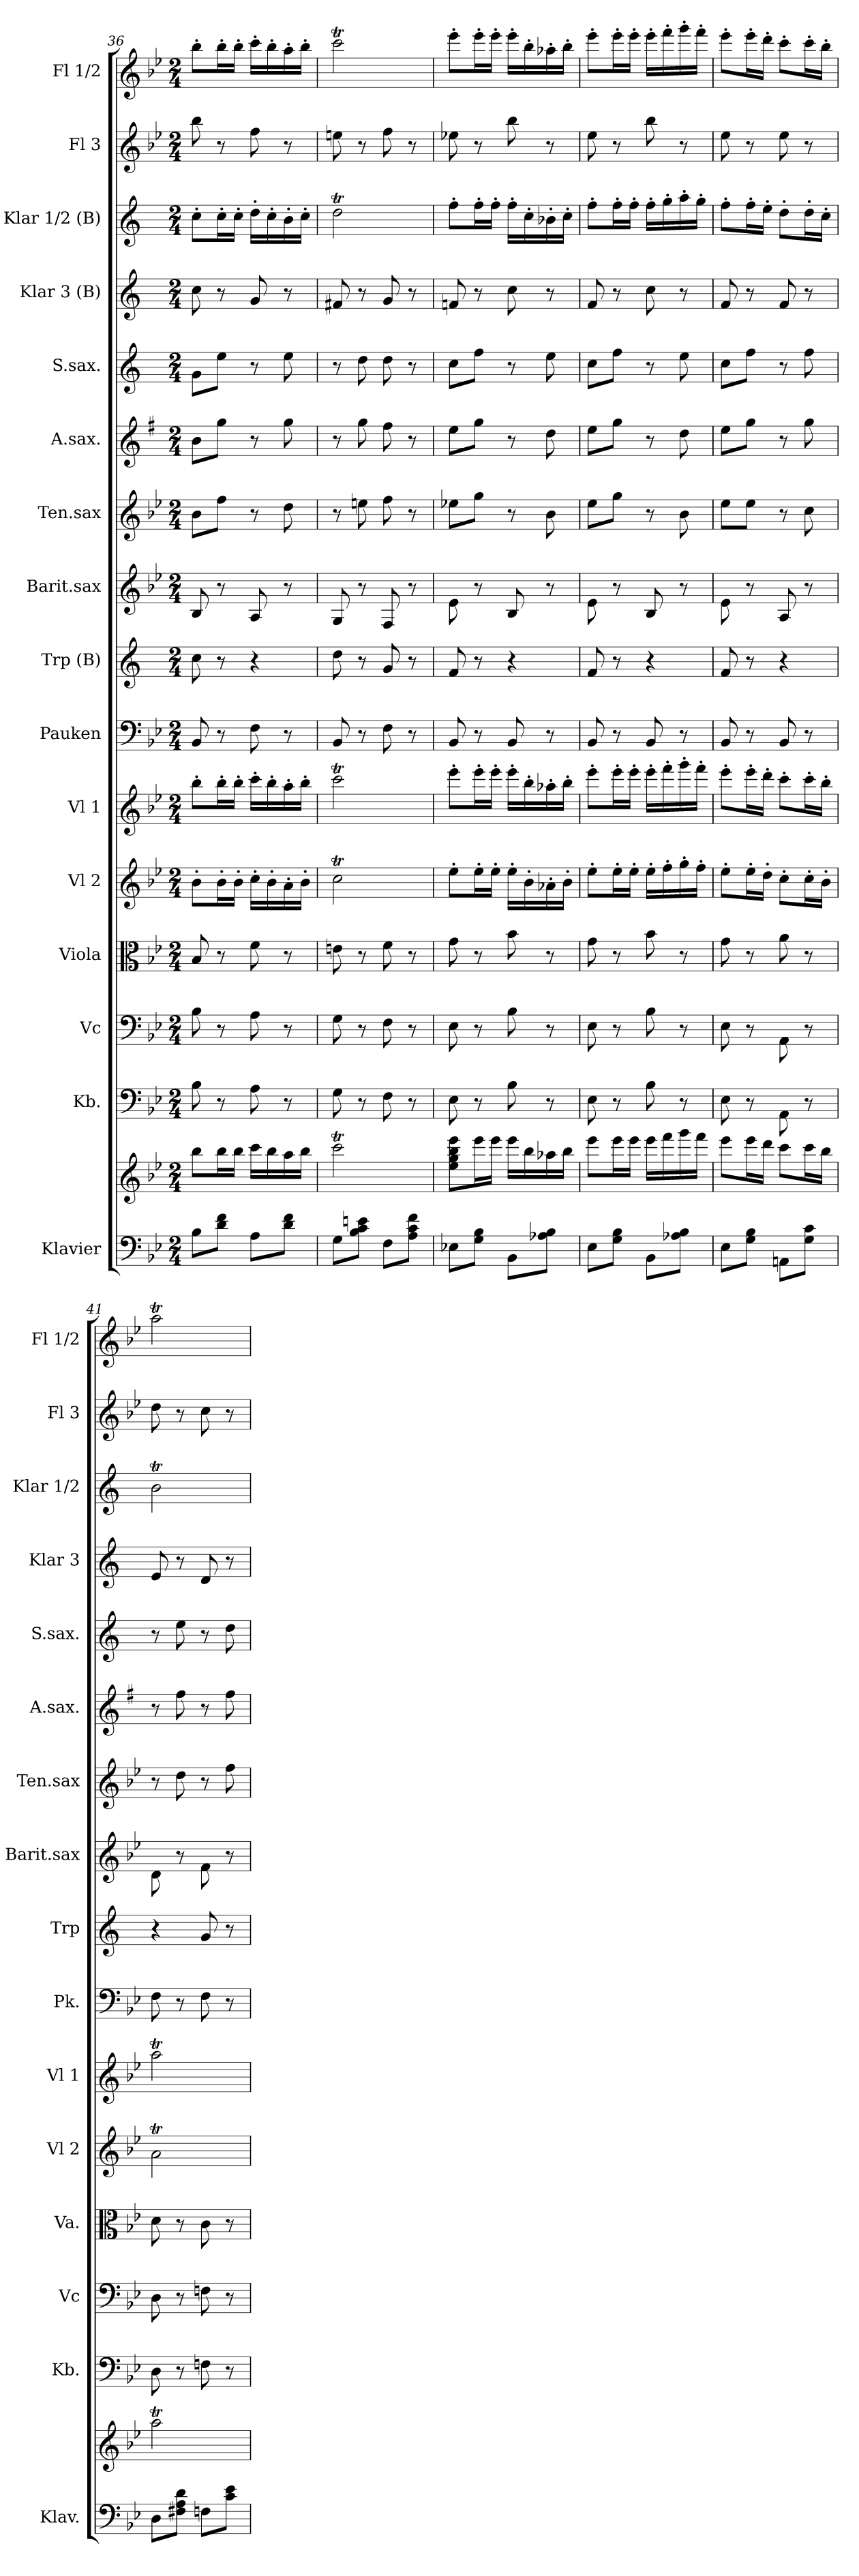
**kern	**kern	**kern	**kern	**kern	**kern	**kern	**kern	**kern	**kern	**kern	**kern	**kern	**kern	**kern	**kern	**kern
*part16	*part16	*part15	*part14	*part13	*part12	*part11	*part10	*part9	*part8	*part7	*part6	*part5	*part4	*part3	*part2	*part1
*staff17	*staff16	*staff15	*staff14	*staff13	*staff12	*staff11	*staff10	*staff9	*staff8	*staff7	*staff6	*staff5	*staff4	*staff3	*staff2	*staff1
*I"Klavier	*	*I"Kb.	*I"Vc	*I"Viola	*I"Vl 2	*I"Vl 1	*I"Pauken	*I"Trp (B)	*I"Barit.sax	*I"Ten.sax	*I"A.sax.	*I"S.sax.	*I"Klar 3 (B)	*I"Klar 1/2 (B)	*I"Fl 3	*I"Fl 1/2
*I'Klav.	*	*I'Kb.	*I'Vc	*I'Va.	*I'Vl 2	*I'Vl 1	*I'Pk.	*I'Trp	*I'Barit.sax	*I'Ten.sax	*I'A.sax.	*I'S.sax.	*I'Klar 3	*I'Klar 1/2	*I'Fl 3	*I'Fl 1/2
*clefF4	*clefG2	*clefF4	*clefF4	*clefC3	*clefG2	*clefG2	*clefF4	*clefG2	*clefG2	*clefG2	*clefG2	*clefG2	*clefG2	*clefG2	*clefG2	*clefG2
*	*	*ITrd7c12	*	*	*	*	*	*ITrd1c2	*ITrd12c21	*ITrd8c14	*ITrd5c9	*ITrd1c2	*ITrd1c2	*ITrd1c2	*	*
*k[b-e-]	*k[b-e-]	*k[b-e-]	*k[b-e-]	*k[b-e-]	*k[b-e-]	*k[b-e-]	*k[b-e-]	*k[b-e-]	*k[b-e-]	*k[b-e-]	*k[b-e-]	*k[b-e-]	*k[b-e-]	*k[b-e-]	*k[b-e-]	*k[b-e-]
*B-:	*B-:	*B-:	*B-:	*B-:	*B-:	*B-:	*B-:	*	*B-:	*	*B-:	*	*	*	*B-:	*B-:
*M2/4	*M2/4	*M2/4	*M2/4	*M2/4	*M2/4	*M2/4	*M2/4	*M2/4	*M2/4	*M2/4	*M2/4	*M2/4	*M2/4	*M2/4	*M2/4	*M2/4
=36	=36	=36	=36	=36	=36	=36	=36	=36	=36	=36	=36	=36	=36	=36	=36	=36
8B-\L	8bb-\L	8BB-\	8B-\	8B-/	8b-'\L	8bb-'\L	8BB-/	8b-\	8BB-/	8B-\L	8d\L	8f\L	8b-\	8b-'\L	8bb-\	8bb-'\L
8d\ 8f\J	16bb-\L	8r	8r	8r	16b-'\L	16bb-'\L	8r	8r	8r	8f\J	8b-\J	8dd\J	8r	16b-'\L	8r	16bb-'\L
.	16bb-\JJ	.	.	.	16b-'\JJ	16bb-'\JJ	.	.	.	.	.	.	.	16b-'\JJ	.	16bb-'\JJ
8A\L	16ccc\LL	8AA\	8A\	8f\	16cc'\LL	16ccc'\LL	8F\	4r	8AA/	8r	8r	8r	8f/	16cc'\LL	8ff\	16ccc'\LL
.	16bb-\	.	.	.	16b-'\	16bb-'\	.	.	.	.	.	.	.	16b-'\	.	16bb-'\
8d\ 8f\J	16aa\	8r	8r	8r	16a'\	16aa'\	8r	.	8r	8d\	8b-\	8dd\	8r	16a'\	8r	16aa'\
.	16bb-\JJ	.	.	.	16b-'\JJ	16bb-'\JJ	.	.	.	.	.	.	.	16b-'\JJ	.	16bb-'\JJ
=37	=37	=37	=37	=37	=37	=37	=37	=37	=37	=37	=37	=37	=37	=37	=37	=37
8G\L	2cccT\	8GG\	8G\	8en\	2ccT\	2cccT\	8BB-/	8cc\	8GG/	8r	8r	8r	8en/	2ccT\	8een\	2cccT\
8B-\ 8c\ 8en\J	.	8r	8r	8r	.	.	8r	8r	8r	8en\	8b-\	8cc\	8r	.	8r	.
8F\L	.	8FF\	8F\	8f\	.	.	8F\	8f/	8FF/	8f\	8a\	8cc\	8f/	.	8ff\	.
8A\ 8c\ 8f\J	.	8r	8r	8r	.	.	8r	8r	8r	8r	8r	8r	8r	.	8r	.
=38	=38	=38	=38	=38	=38	=38	=38	=38	=38	=38	=38	=38	=38	=38	=38	=38
8E-X\L	8ee-\ 8gg\ 8bb-\ 8eee-\L	8EE-\	8E-\	8g\	8ee-'\L	8eee-'\L	8BB-/	8e-/	8E-\	8e-X\L	8g\L	8b-\L	8e-X/	8ee-'\L	8ee-X\	8eee-'\L
8G\ 8B-\J	16eee-\L	8r	8r	8r	16ee-'\L	16eee-'\L	8r	8r	8r	8g\J	8b-\J	8ee-\J	8r	16ee-'\L	8r	16eee-'\L
.	16eee-\JJ	.	.	.	16ee-'\JJ	16eee-'\JJ	.	.	.	.	.	.	.	16ee-'\JJ	.	16eee-'\JJ
8BB-\L	16eee-\LL	8BB-\	8B-\	8b-\	16ee-'\LL	16eee-'\LL	8BB-/	4r	8BB-/	8r	8r	8r	8b-\	16ee-'\LL	8bb-\	16eee-'\LL
.	16bb-\	.	.	.	16b-'\	16bb-'\	.	.	.	.	.	.	.	16b-'\	.	16bb-'\
8A-X\ 8B-\J	16aa-X\	8r	8r	8r	16a-X'\	16aa-X'\	8r	.	8r	8B-\	8f\	8dd\	8r	16a-X'\	8r	16aa-X'\
.	16bb-\JJ	.	.	.	16b-'\JJ	16bb-'\JJ	.	.	.	.	.	.	.	16b-'\JJ	.	16bb-'\JJ
!!LO:PB:g=z
=39	=39	=39	=39	=39	=39	=39	=39	=39	=39	=39	=39	=39	=39	=39	=39	=39
8E-\L	8eee-\L	8EE-\	8E-\	8g\	8ee-'\L	8eee-'\L	8BB-/	8e-/	8E-\	8e-\L	8g\L	8b-\L	8e-/	8ee-'\L	8ee-\	8eee-'\L
8G\ 8B-\J	16eee-\L	8r	8r	8r	16ee-'\L	16eee-'\L	8r	8r	8r	8g\J	8b-\J	8ee-\J	8r	16ee-'\L	8r	16eee-'\L
.	16eee-\JJ	.	.	.	16ee-'\JJ	16eee-'\JJ	.	.	.	.	.	.	.	16ee-'\JJ	.	16eee-'\JJ
8BB-\L	16eee-\LL	8BB-\	8B-\	8b-\	16ee-'\LL	16eee-'\LL	8BB-/	4r	8BB-/	8r	8r	8r	8b-\	16ee-'\LL	8bb-\	16eee-'\LL
.	16fff\	.	.	.	16ff'\	16fff'\	.	.	.	.	.	.	.	16ff'\	.	16fff'\
8A-X\ 8B-\J	16ggg\	8r	8r	8r	16gg'\	16ggg'\	8r	.	8r	8B-\	8f\	8dd\	8r	16gg'\	8r	16ggg'\
.	16fff\JJ	.	.	.	16ff'\JJ	16fff'\JJ	.	.	.	.	.	.	.	16ff'\JJ	.	16fff'\JJ
=40	=40	=40	=40	=40	=40	=40	=40	=40	=40	=40	=40	=40	=40	=40	=40	=40
8E-\L	8eee-\L	8EE-\	8E-\	8g\	8ee-'\L	8eee-'\L	8BB-/	8e-/	8E-\	8e-\L	8g\L	8b-\L	8e-/	8ee-'\L	8ee-\	8eee-'\L
8G\ 8B-\J	16eee-\L	8r	8r	8r	16ee-'\L	16eee-'\L	8r	8r	8r	8e-\J	8b-\J	8ee-\J	8r	16ee-'\L	8r	16eee-'\L
.	16ddd\JJ	.	.	.	16dd'\JJ	16ddd'\JJ	.	.	.	.	.	.	.	16dd'\JJ	.	16ddd'\JJ
8AAn\L	8ccc\L	8AAA\	8AA\	8a\	8cc'\L	8ccc'\L	8BB-/	4r	8AA/	8r	8r	8r	8e-/	8cc'\L	8ee-\	8ccc'\L
8G\ 8c\J	16ccc\L	8r	8r	8r	16cc'\L	16ccc'\L	8r	.	8r	8c\	8b-\	8ee-\	8r	16cc'\L	8r	16ccc'\L
.	16bb-\JJ	.	.	.	16b-'\JJ	16bb-'\JJ	.	.	.	.	.	.	.	16b-'\JJ	.	16bb-'\JJ
=41	=41	=41	=41	=41	=41	=41	=41	=41	=41	=41	=41	=41	=41	=41	=41	=41
8D\L	2aat\	8DD\	8D\	8d\	2at\	2aat\	8F\	4r	8D\	8r	8r	8r	8d/	2at\	8dd\	2aat\
8F#X\ 8A\ 8d\J	.	8r	8r	8r	.	.	8r	.	8r	8d\	8a\	8dd\	8r	.	8r	.
8Fn\L	.	8FFn\	8Fn\	8c\	.	.	8F\	8f/	8F\	8r	8r	8r	8c/	.	8cc\	.
8c\ 8e-\J	.	8r	8r	8r	.	.	8r	8r	8r	8f\	8a\	8cc\	8r	.	8r	.
=	=	=	=	=	=	=	=	=	=	=	=	=	=	=	=	=
*-	*-	*-	*-	*-	*-	*-	*-	*-	*-	*-	*-	*-	*-	*-	*-	*-
